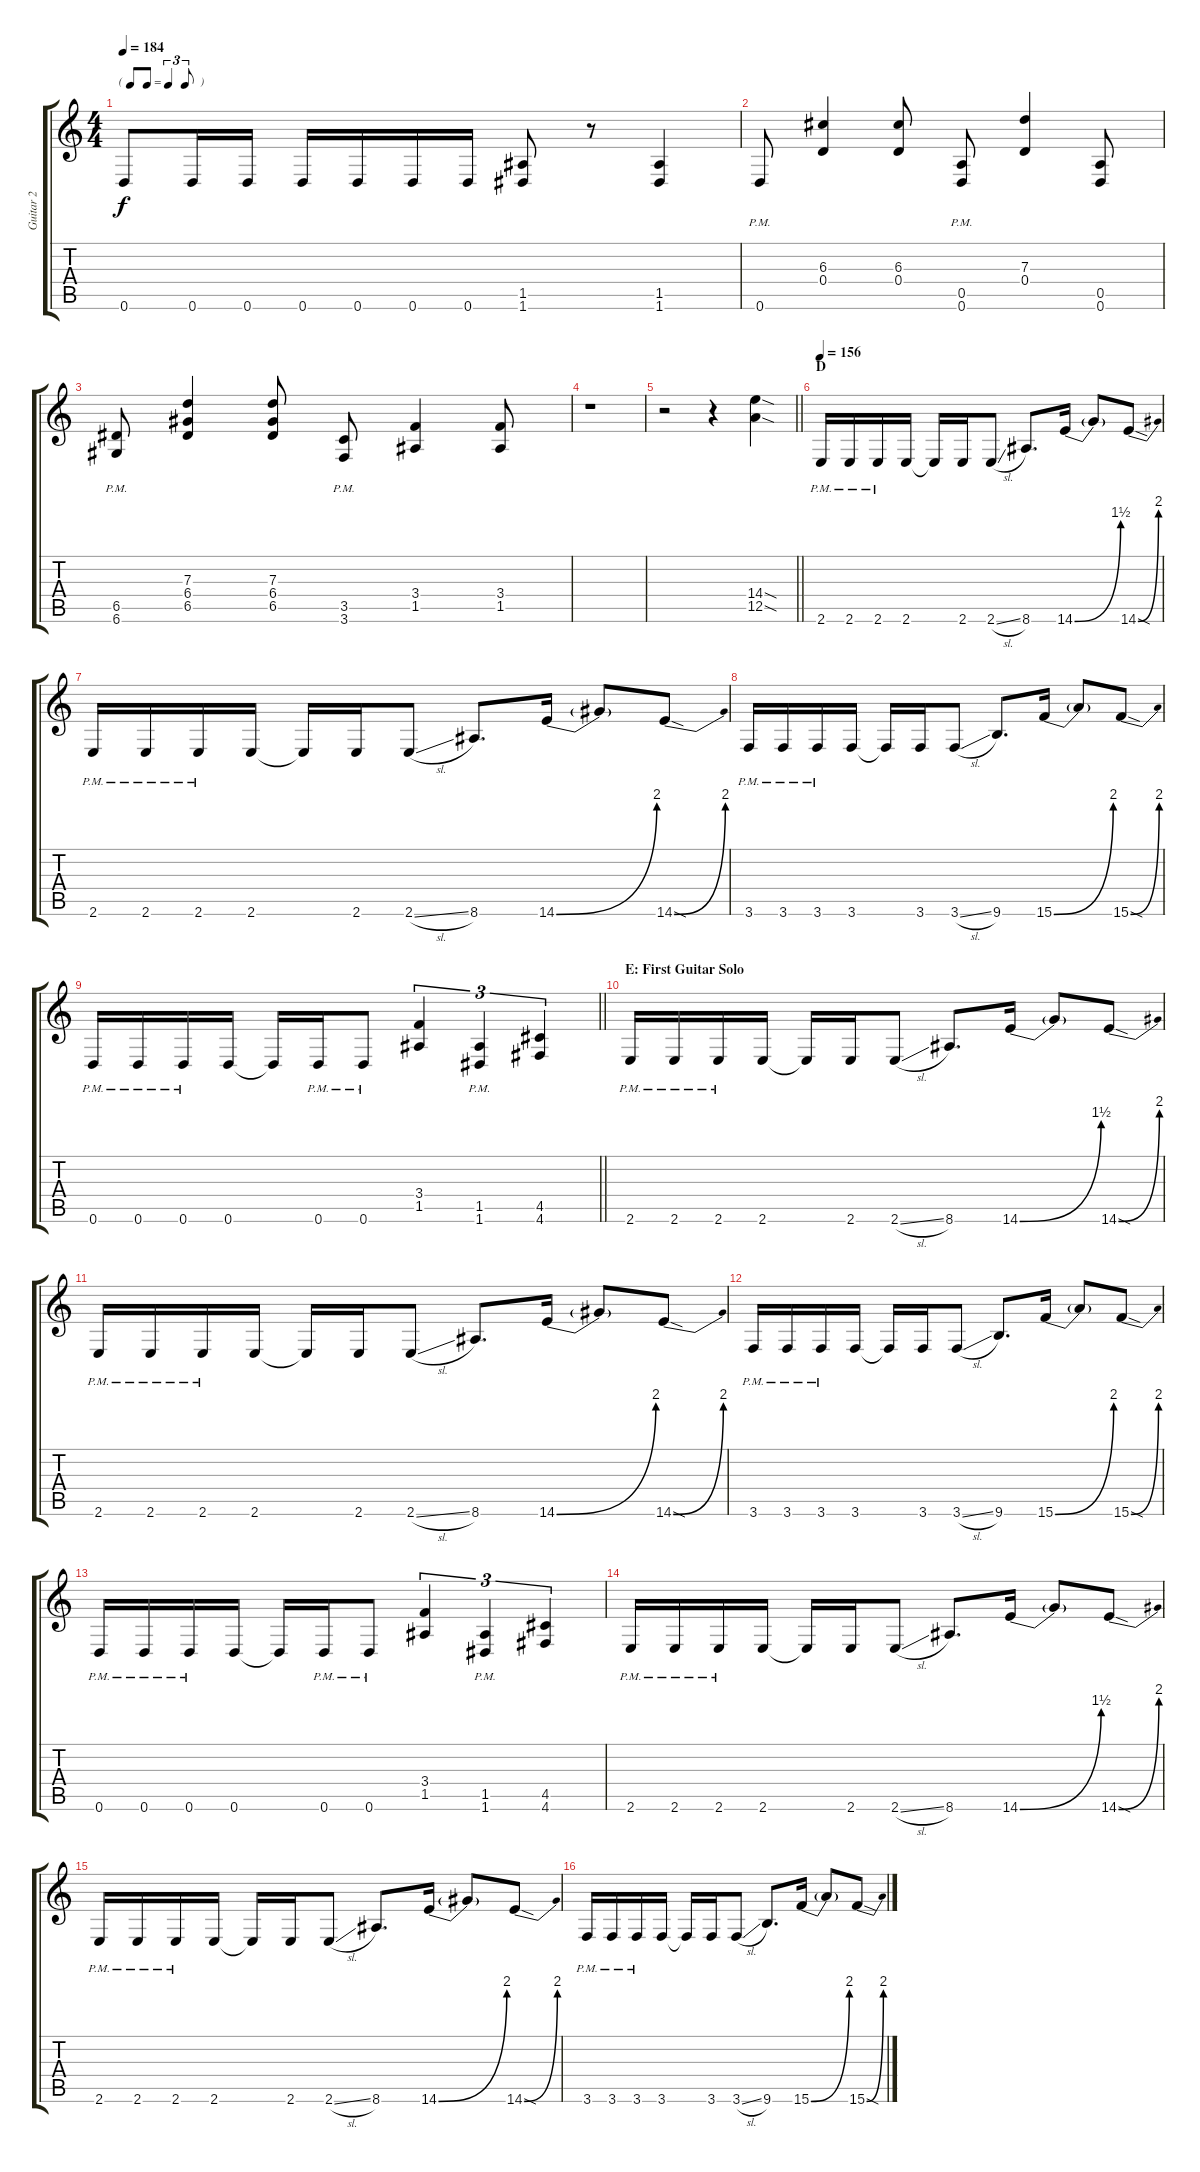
\track ("Guitar 2" "Guitar 2") {instrument distortionguitar}
\staff {score tabs}
\tuning (E4 B3 G3 D3 A2 D2) {hide}
\ts (4 4)
\tf triplet8th
\tempo 184
\clef g2
\ks c
0.6.8{dy f} 0.6.16 0.6.16 0.6.16 0.6.16 0.6.16 0.6.16 (1.5 1.6).8 r.8 (1.5 1.6).4 |
0.6{pm}.8 (6.3 0.4).4 (6.3 0.4).8 (0.5{pm} 0.6{pm}).8 (7.3 0.4).4 (0.5 0.6).8 |
(6.5{pm} 6.6{pm}).8 (7.3 6.4 6.5).4 (7.3 6.4 6.5).8 (3.5{pm} 3.6{pm}).8 (3.4 1.5).4 (3.4 1.5).8 |
r.1 |
\barLineRight lightlight
r.2 r.4 (14.4{sod} 12.5{sod}).4 |
\section ("" "D")
\tempo 156
2.6{pm}.16 2.6{pm}.16 2.6{pm}.16 2.6.16 2.6{t}.16 2.6.16 2.6{sl}.8 8.6.8{d} 14.6{be (bend 0 0 60 6)}.16 14.6{t}.8 14.6{be (bend 0 0 60 8) sod}.8 |
2.6{pm}.16 2.6{pm}.16 2.6{pm}.16 2.6.16 2.6{t}.16 2.6.16 2.6{sl}.8 8.6.8{d} 14.6{be (bend 0 0 60 8)}.16 14.6{t}.8 14.6{be (bend 0 0 60 8) sod}.8 |
3.6{pm}.16 3.6{pm}.16 3.6{pm}.16 3.6.16 3.6{t}.16 3.6.16 3.6{sl}.8 9.6.8{d} 15.6{be (bend 0 0 60 8)}.16 15.6{t}.8 15.6{be (bend 0 0 60 8) sod}.8 |
\barLineRight lightlight
0.6{pm}.16 0.6{pm}.16 0.6{pm}.16 0.6.16 0.6{t}.16 0.6{pm}.16 0.6{pm}.8 (3.4 1.5).4{tu (3 2)} (1.5{pm} 1.6{pm}).4{tu (3 2)} (4.5 4.6).4{tu (3 2)} |
\section ("" "E: First Guitar Solo")
2.6{pm}.16 2.6{pm}.16 2.6{pm}.16 2.6.16 2.6{t}.16 2.6.16 2.6{sl}.8 8.6.8{d} 14.6{be (bend 0 0 60 6)}.16 14.6{t}.8 14.6{be (bend 0 0 60 8) sod}.8 |
2.6{pm}.16 2.6{pm}.16 2.6{pm}.16 2.6.16 2.6{t}.16 2.6.16 2.6{sl}.8 8.6.8{d} 14.6{be (bend 0 0 60 8)}.16 14.6{t}.8 14.6{be (bend 0 0 60 8) sod}.8 |
3.6{pm}.16 3.6{pm}.16 3.6{pm}.16 3.6.16 3.6{t}.16 3.6.16 3.6{sl}.8 9.6.8{d} 15.6{be (bend 0 0 60 8)}.16 15.6{t}.8 15.6{be (bend 0 0 60 8) sod}.8 |
0.6{pm}.16 0.6{pm}.16 0.6{pm}.16 0.6.16 0.6{t}.16 0.6{pm}.16 0.6{pm}.8 (3.4 1.5).4{tu (3 2)} (1.5{pm} 1.6{pm}).4{tu (3 2)} (4.5 4.6).4{tu (3 2)} |
2.6{pm}.16 2.6{pm}.16 2.6{pm}.16 2.6.16 2.6{t}.16 2.6.16 2.6{sl}.8 8.6.8{d} 14.6{be (bend 0 0 60 6)}.16 14.6{t}.8 14.6{be (bend 0 0 60 8) sod}.8 |
2.6{pm}.16 2.6{pm}.16 2.6{pm}.16 2.6.16 2.6{t}.16 2.6.16 2.6{sl}.8 8.6.8{d} 14.6{be (bend 0 0 60 8)}.16 14.6{t}.8 14.6{be (bend 0 0 60 8) sod}.8 |
3.6{pm}.16 3.6{pm}.16 3.6{pm}.16 3.6.16 3.6{t}.16 3.6.16 3.6{sl}.8 9.6.8{d} 15.6{be (bend 0 0 60 8)}.16 15.6{t}.8 15.6{be (bend 0 0 60 8) sod}.8
